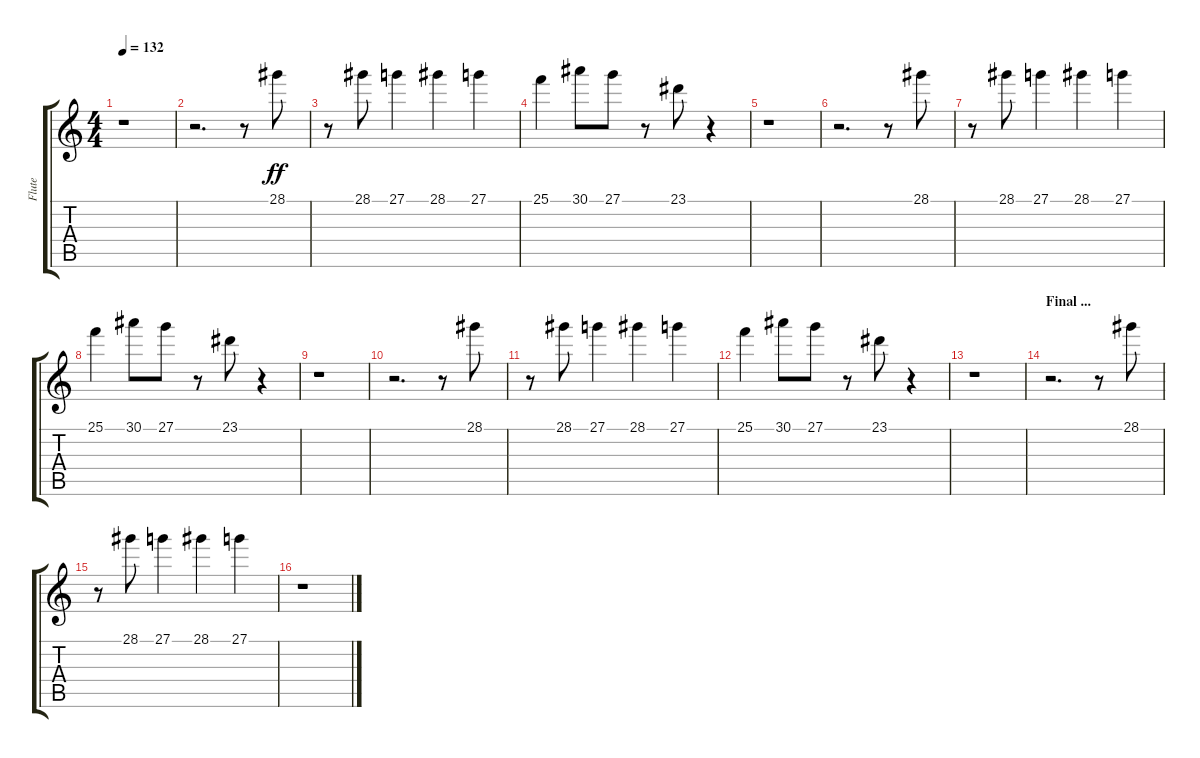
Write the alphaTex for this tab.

\track ("Flute" "Flute") {instrument flute}
\staff {score tabs}
\tuning (E4 B3 G3 D3 A2 E2) {hide}
\ts (4 4)
\tempo 132
\clef g2
\ks c
r.1{dy ff} |
r.2{d} r.8 28.1.8 |
r.8 28.1.8 27.1.4 28.1.4 27.1.4 |
25.1.4 30.1.8 27.1.8 r.8 23.1.8 r.4 |
r.1 |
r.2{d} r.8 28.1.8 |
r.8 28.1.8 27.1.4 28.1.4 27.1.4 |
25.1.4 30.1.8 27.1.8 r.8 23.1.8 r.4 |
r.1 |
r.2{d} r.8 28.1.8 |
r.8 28.1.8 27.1.4 28.1.4 27.1.4 |
25.1.4 30.1.8 27.1.8 r.8 23.1.8 r.4 |
r.1 |
\section ("" "Final ...")
r.2{d} r.8 28.1.8 |
r.8 28.1.8 27.1.4 28.1.4 27.1.4 |
r.1
